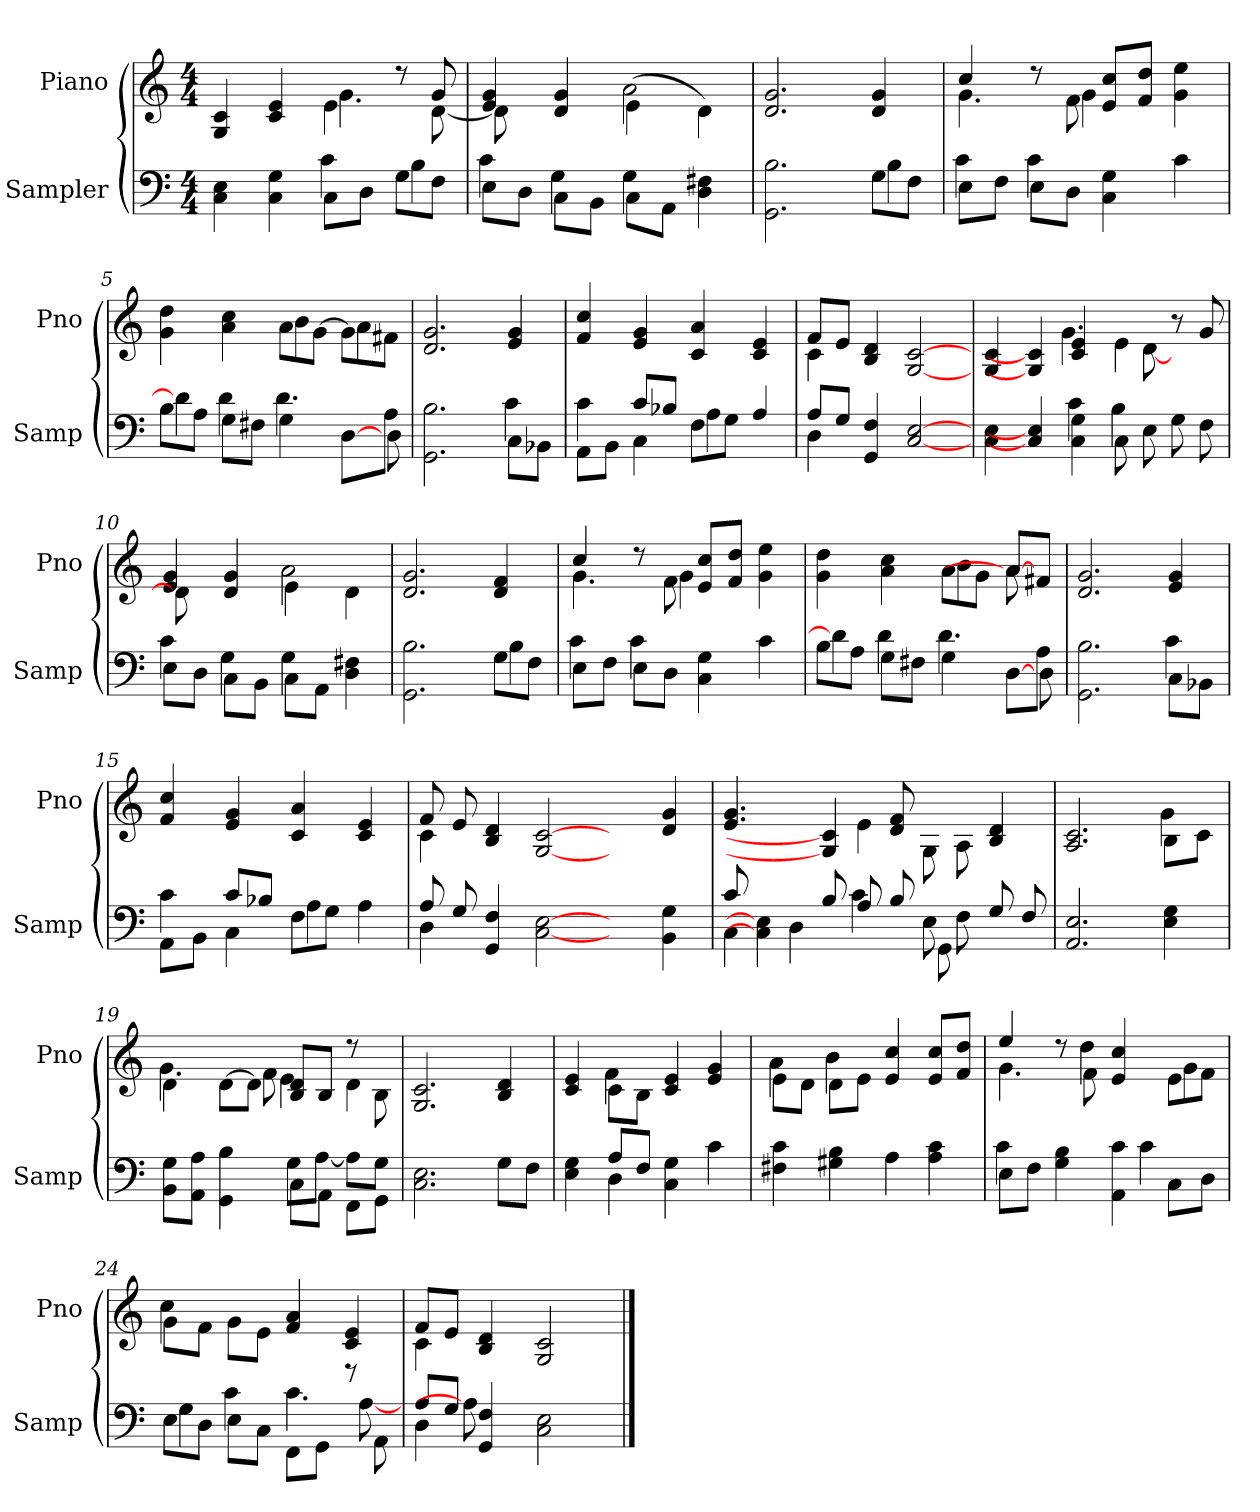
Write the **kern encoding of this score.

**kern	**kern
*part2	*part1
*staff2	*staff1
*I"Sampler	*I"Piano
*I'Samp	*I'Pno
*clefF4	*clefG2
*M4/4	*M4/4
=1	=1
*^	*^
4C\ 4E\	2ryy	4G 4c	2ryy
4C\ 4G\	.	4c 4e	.
8C\L	4c	4e\	4.g
8D\J	.	.	.
8G\L	4B	8r	.
8F\J	.	8g/	[8d
=2	=2	=2	=2
8E\L	4c	4e/ 4g/	8d]
8D\J	.	.	4.ryy
8C\L	4G	4d/ 4g/	.
8BB\J	.	.	.
8C\L	4G	(4e\	2a
8AA\J	.	.	.
4D\ 4F#X\	4ryy	4d\)	.
*	*	*v	*v
=3	=3	=3
2.GG\ 2.B\	2.ryy	2.d/ 2.g/
8G\L	4B	4d/ 4g/
8F\J	.	.
=4	=4	=4
*	*	*^
8E\L	4c	4cc/	4.g
8F\J	.	.	.
8E\L	4c	8r	.
8D\J	.	8f\	4g
4C\ 4G\	2ryy	8e/ 8cc/L	.
.	.	8f/ 8dd/J	4.ryy
4c\	.	4g\ 4ee\	.
=5	=5	=5	=5
8B\L	4d]	4g\ 4dd\	2ryy
8A\J	.	.	.
8G\L	4d	4a\ 4cc\	.
8F#X\J	.	.	.
4G\	4.d	8a\L	4b
.	.	[8g\J	.
[8D\L	.	8g\L]	4a
8A\J	8D	8f#X\J	.
*	*	*v	*v
=6	=6	=6
2.GG\ 2.B\	2.ryy	2.d/ 2.g/
8C\L	4c	4e/ 4g/
8BB-X\J	.	.
=7	=7	=7
8AA\L	4c	4f/ 4cc/
8BB\J	.	.
8c/L	4C	4e/ 4g/
8B-X/J	.	.
8F\L	4A	4c/ 4a/
8G\J	.	.
4A/	4ryy	4c/ 4e/
=8	=8	=8
*	*	*^
8A/L	4D	8f/L	4c
8G/J	.	8e/J	.
4GG/ 4F/	2.ryy	4B/ 4d/	2.ryy
[2C/ [2E/	.	[2G/ [2c/	.
=9	=9	=9	=9
4C\ 4E\	2ryy	4G/ 4c/	2ryy
4C/] 4E/]	.	4G/] 4c/]	.
4C\ 4G\	4c	4c/ 4e/	4.g
8C\	4B	4e\	.
8E\	.	.	[8d
8G\	4ryy	8r	4ryy
8F\	.	8g/	.
=10	=10	=10	=10
8E\L	4c	4e/ 4g/	8d]
8D\J	.	.	4.ryy
8C\L	4G	4d/ 4g/	.
8BB\J	.	.	.
8C\L	4G	4e\	2a
8AA\J	.	.	.
4D\ 4F#X\	4ryy	4d\	.
*	*	*v	*v
=11	=11	=11
2.GG\ 2.B\	2.ryy	2.d/ 2.g/
8G\L	4B	4d/ 4f/
8F\J	.	.
=12	=12	=12
*	*	*^
8E\L	4c	4cc/	4.g
8F\J	.	.	.
8E\L	4c	8r	.
8D\J	.	8f\	4g
4C\ 4G\	2ryy	8e/ 8cc/L	.
.	.	8f/ 8dd/J	4.ryy
4c\	.	4g\ 4ee\	.
=13	=13	=13	=13
8B\L	4d]	4g\ 4dd\	2ryy
8A\J	.	.	.
8G\L	4d	4a\ 4cc\	.
8F#X\J	.	.	.
4G\	4.d	8a\L	4b
.	.	8g\J	.
[8D\L	.	[8a/L	8a]
8A\J	8D	8f#X/J	8ryy
*	*	*v	*v
=14	=14	=14
2.GG\ 2.B\	2.ryy	2.d/ 2.g/
8C\L	4c	4e/ 4g/
8BB-X\J	.	.
=15	=15	=15
8AA\L	4c	4f/ 4cc/
8BB\J	.	.
8c/L	4C	4e/ 4g/
8B-X/J	.	.
8F\L	4A	4c/ 4a/
8G\J	.	.
4A\	4ryy	4c/ 4e/
=16	=16	=16
*	*	*^
8A/	4D	8f/	4c
8G/	.	8e/	.
4GG/ 4F/	1ryy	4B/ 4d/	1ryy
[2C\ [2E\	.	[2G/ [2c/	.
4ryy	.	4ryy	.
4BB\ 4G\	4ryy	4d/ 4g/	4ryy
=17	=17	=17	=17
8c/	4C	4.e/ 4.g/	2ryy
4C\] 4E\]	.	.	.
.	4D	.	.
8B/	.	4G/] 4c/]	.
8A/	4c	.	4e
8B/	.	8d/ 8f/	.
8E\	8GG	8G\	2ryy
8F\	4.ryy	8A\	.
8G/	.	4B/ 4d/	.
8F/	.	.	.
*v	*v	*	*
=18	=18	=18
2.AA/ 2.E/	2.A/ 2.c/	2.ryy
4E\ 4G\	8B\L	4g
.	8c\J	.
=19	=19	=19
*^	*	*
8BB\ 8G\L	2ryy	4d\	4.g
8AA\ 8A\J	.	.	.
4GG\ 4B\	.	[8d\L	.
.	.	8d\J]	8f
8C\L	8G\L	8B/ 8d/L	4e
8AA\J	[8A\J	8B/J	.
8FF\L	8A\L]	8r	4d
8GG\J	8G\J	8B\	.
*v	*v	*	*
*	*v	*v
=20	=20
2.C\ 2.E\	2.G/ 2.c/
8G\L	4B/ 4d/
8F\J	.
=21	=21
*^	*^
4E\ 4G\	4ryy	4c/ 4e/	4ryy
8A/L	4D	8c\L	4f
8F/J	.	8B\J	.
4C\ 4G\	2ryy	4c/ 4e/	2ryy
4c\	.	4e/ 4g/	.
*v	*v	*	*
=22	=22	=22
4F#X\ 4c\	8e\L	4a
.	8d\J	.
4G#X\ 4B\	8d\L	4b
.	8e\J	.
4A\	4e/ 4cc/	2ryy
4A\ 4c\	8e/ 8cc/L	.
.	8f/ 8dd/J	.
=23	=23	=23
*^	*	*
8E\L	4c	4ee/	4.g
8F\J	.	.	.
4G\ 4B\	4.ryy	8r	.
.	.	8f\	4dd
4AA\ 4c\	.	4e/ 4cc/	.
.	4c	.	8ryy
8C\L	.	8e\L	4g
8D\J	8ryy	8f\J	.
=24	=24	=24	=24
8E\L	4G	8g\L	4cc
8D\J	.	8f\J	.
8E\L	4c	8g\L	2.ryy
8C\J	.	8e\J	.
8FF\L	4.c	4f/ 4a/	.
8GG\J	.	.	.
8r	.	4c/ 4e/	.
8AA\	[8A	.	.
=25	=25	=25	=25
8A/L	4D	8f/L	4c
8G/J	.	8e/J	.
4GG/ 4F/	8A]	4B/ 4d/	2.ryy
.	2ryy	.	.
2C\ 2E\	.	2G/ 2c/	.
.	8ryy	.	.
*v	*v	*	*
*	*v	*v
==	==
*-	*-
